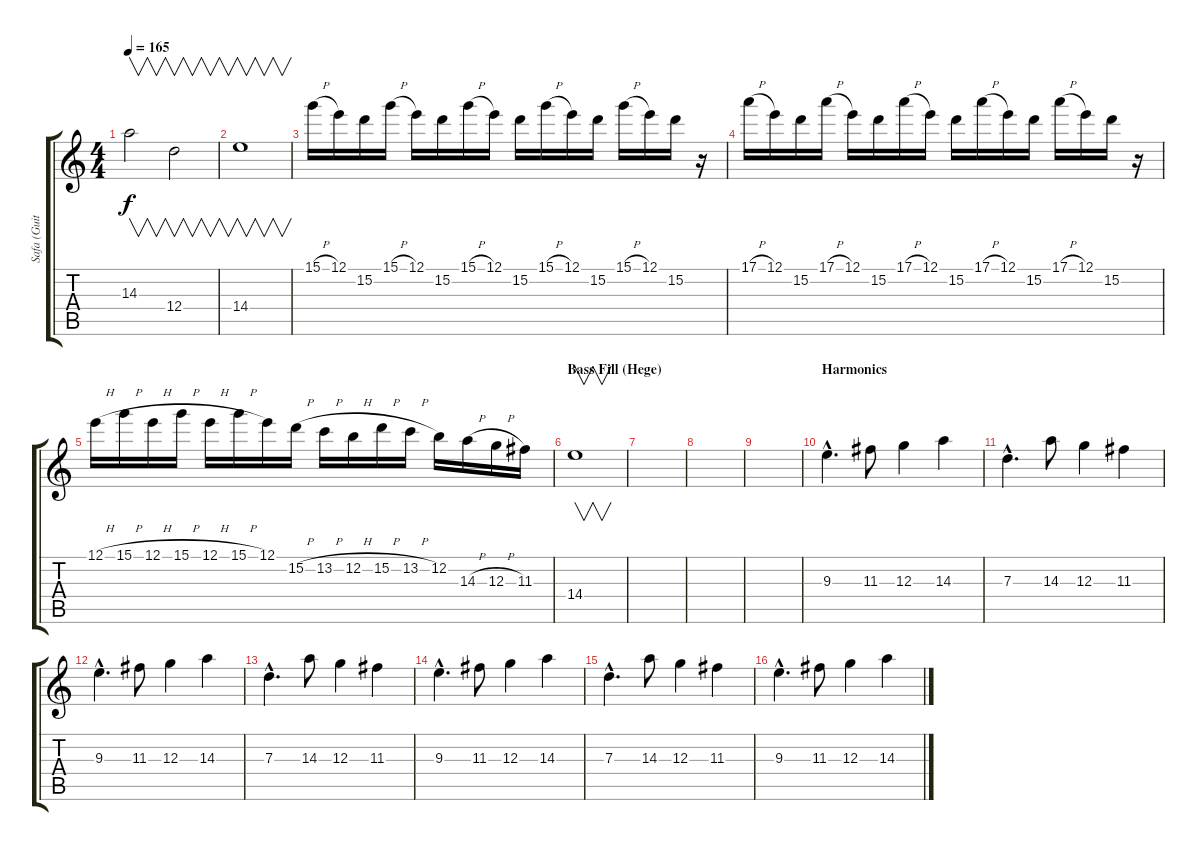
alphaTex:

\track ("Safa (Guitar 1)" "Safa (Guit") {instrument distortionguitar}
\staff {score tabs}
\tuning (E4 B3 G3 D3 A2 E2) {hide}
\ts (4 4)
\tempo 165
\clef g2
\ks c
14.3.2{v dy f} 12.4.2{v} |
14.4.1{v} |
15.1{h}.16 12.1.16 15.2.16 15.1{h}.16 12.1.16 15.2.16 15.1{h}.16 12.1.16 15.2.16 15.1{h}.16 12.1.16 15.2.16 15.1{h}.16 12.1.16 15.2.16 r.16 |
17.1{h}.16 12.1.16 15.2.16 17.1{h}.16 12.1.16 15.2.16 17.1{h}.16 12.1.16 15.2.16 17.1{h}.16 12.1.16 15.2.16 17.1{h}.16 12.1.16 15.2.16 r.16 |
12.1{h}.16 15.1{h}.16 12.1{h}.16 15.1{h}.16 12.1{h}.16 15.1{h}.16 12.1.16 15.2{h}.16 13.2{h}.16 12.2{h}.16 15.2{h}.16 13.2{h}.16 12.2.16 14.3{h}.16 12.3{h}.16 11.3.16 |
\section ("" "Bass Fill (Hege)")
14.4.1{v volume 13} |
|
|
|
\section ("" "Harmonics ")
9.3{hac}.4{d} 11.3.8 12.3.4 14.3.4 |
7.3{hac}.4{d} 14.3.8 12.3.4 11.3.4 |
9.3{hac}.4{d} 11.3.8 12.3.4 14.3.4 |
7.3{hac}.4{d} 14.3.8 12.3.4 11.3.4 |
9.3{hac}.4{d} 11.3.8 12.3.4 14.3.4 |
7.3{hac}.4{d} 14.3.8 12.3.4 11.3.4 |
9.3{hac}.4{d} 11.3.8 12.3.4 14.3.4
